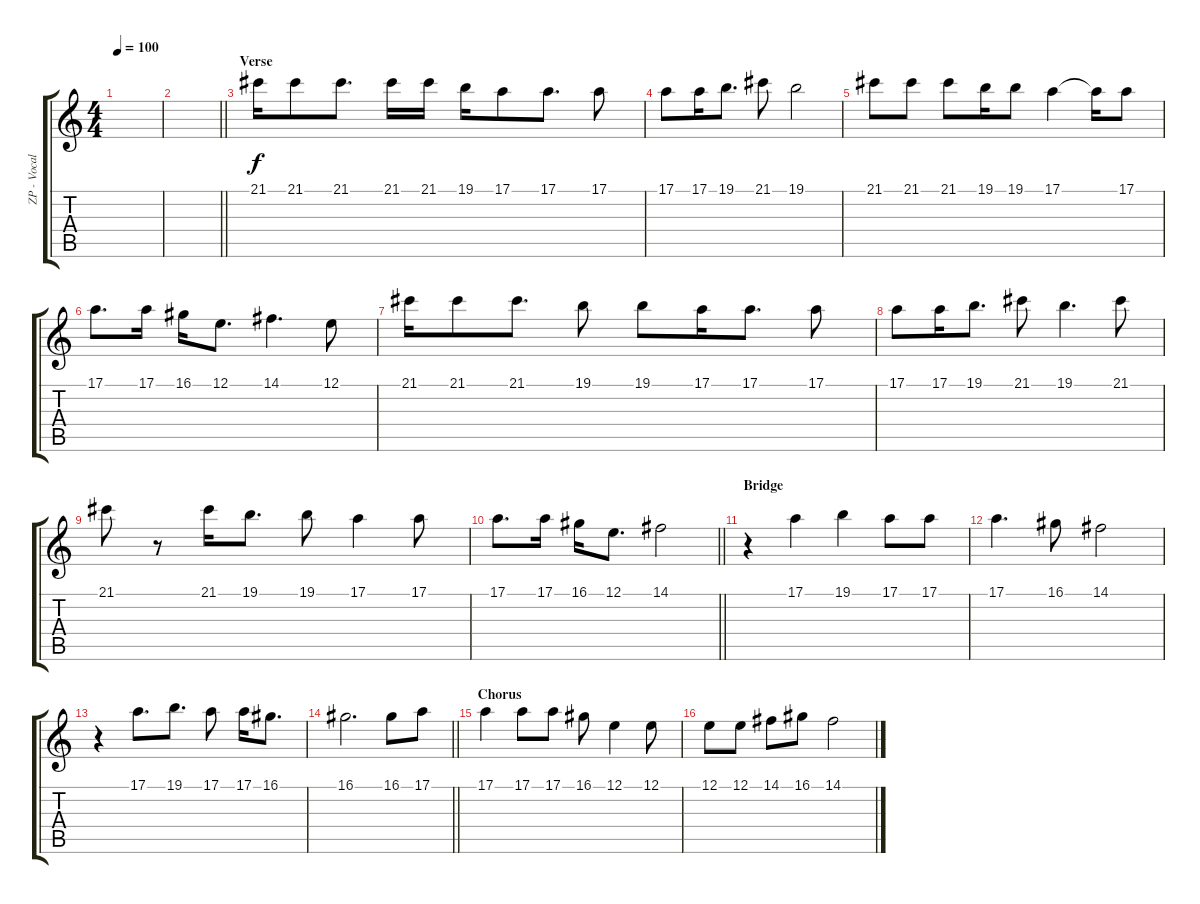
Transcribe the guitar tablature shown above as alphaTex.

\track ("ZP - Vocals" "ZP - Vocal") {instrument pad4choir}
\staff {score tabs}
\tuning (E4 B3 G3 D3 A2 E2) {hide}
\ts (4 4)
\tempo 100
\clef g2
\ks c
|
\barLineRight lightlight
|
\section ("" "Verse")
21.1.16 21.1.8 21.1.8{d} 21.1.16 21.1.16 19.1.16 17.1.8 17.1.8{d} 17.1.8 |
17.1.8 17.1.16 19.1.8{d} 21.1.8 19.1.2 |
21.1.8 21.1.8 21.1.8 19.1.16 19.1.8 17.1.4 17.1{t}.16 17.1.8 |
17.1.8{d} 17.1.16 16.1.16 12.1.8{d} 14.1.4{d} 12.1.8 |
21.1.16 21.1.8 21.1.8{d} 19.1.8 19.1.8 17.1.16 17.1.8{d} 17.1.8 |
17.1.8 17.1.16 19.1.8{d} 21.1.8 19.1.4{d} 21.1.8 |
21.1.8 r.8 21.1.16 19.1.8{d} 19.1.8 17.1.4 17.1.8 |
\barLineRight lightlight
17.1.8{d} 17.1.16 16.1.16 12.1.8{d} 14.1.2 |
\section ("" "Bridge")
r.4 17.1.4 19.1.4 17.1.8 17.1.8 |
17.1.4{d} 16.1.8 14.1.2 |
r.4 17.1.8{d} 19.1.8{d} 17.1.8 17.1.16 16.1.8{d} |
\barLineRight lightlight
16.1.2{d} 16.1.8 17.1.8 |
\section ("" "Chorus")
17.1.4 17.1.8 17.1.8 16.1.8 12.1.4 12.1.8 |
12.1.8 12.1.8 14.1.8 16.1.8 14.1.2
